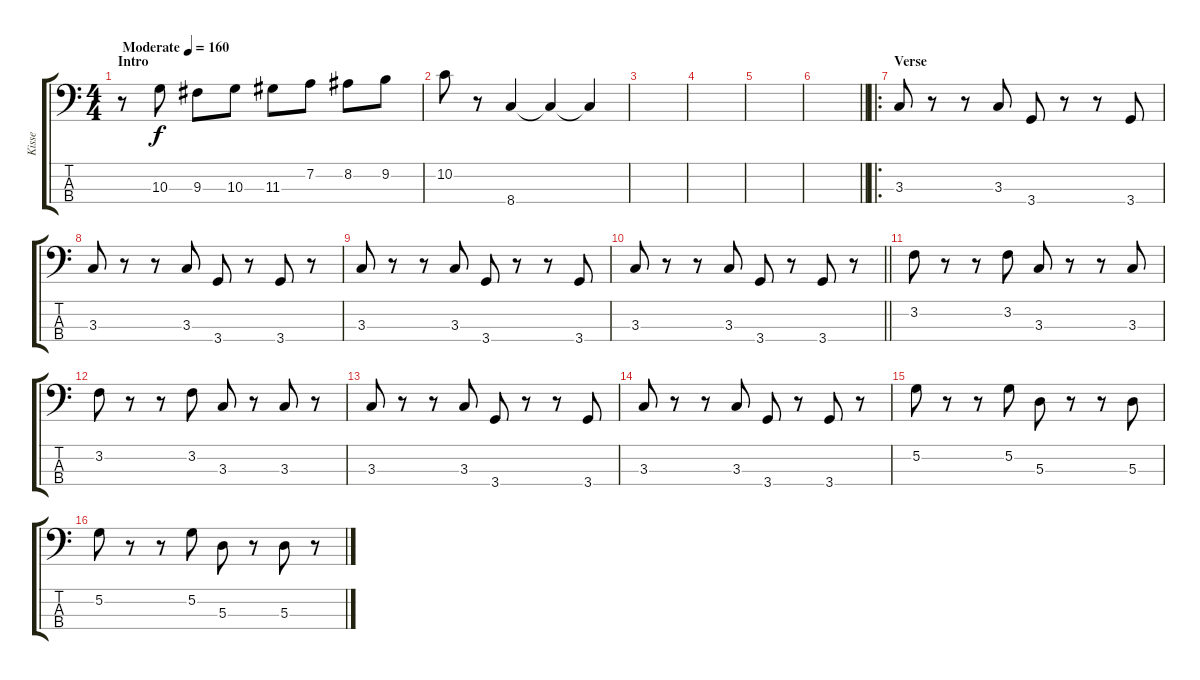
\track ("Kisse" "Kisse") {instrument electricbassfinger}
\staff {score tabs}
\tuning (G2 D2 A1 E1) {hide}
\ts (4 4)
\section ("" "Intro")
\tempo (160 "Moderate")
\clef f4
\ks c
r.8{dy f instrument electricbassfinger} 10.3.8 9.3.8 10.3.8 11.3.8 7.2.8 8.2.8 9.2.8 |
10.2.8 r.8 8.4.4 8.4{t}.4 8.4{t}.4 |
|
|
|
\barLineRight lightlight
|
\ro
\section ("" "Verse")
3.3.8 r.8 r.8 3.3.8 3.4.8 r.8 r.8 3.4.8 |
3.3.8 r.8 r.8 3.3.8 3.4.8 r.8 3.4.8 r.8 |
3.3.8 r.8 r.8 3.3.8 3.4.8 r.8 r.8 3.4.8 |
\barLineRight lightlight
3.3.8 r.8 r.8 3.3.8 3.4.8 r.8 3.4.8 r.8 |
3.2.8 r.8 r.8 3.2.8 3.3.8 r.8 r.8 3.3.8 |
3.2.8 r.8 r.8 3.2.8 3.3.8 r.8 3.3.8 r.8 |
3.3.8 r.8 r.8 3.3.8 3.4.8 r.8 r.8 3.4.8 |
3.3.8 r.8 r.8 3.3.8 3.4.8 r.8 3.4.8 r.8 |
5.2.8 r.8 r.8 5.2.8 5.3.8 r.8 r.8 5.3.8 |
5.2.8 r.8 r.8 5.2.8 5.3.8 r.8 5.3.8 r.8
